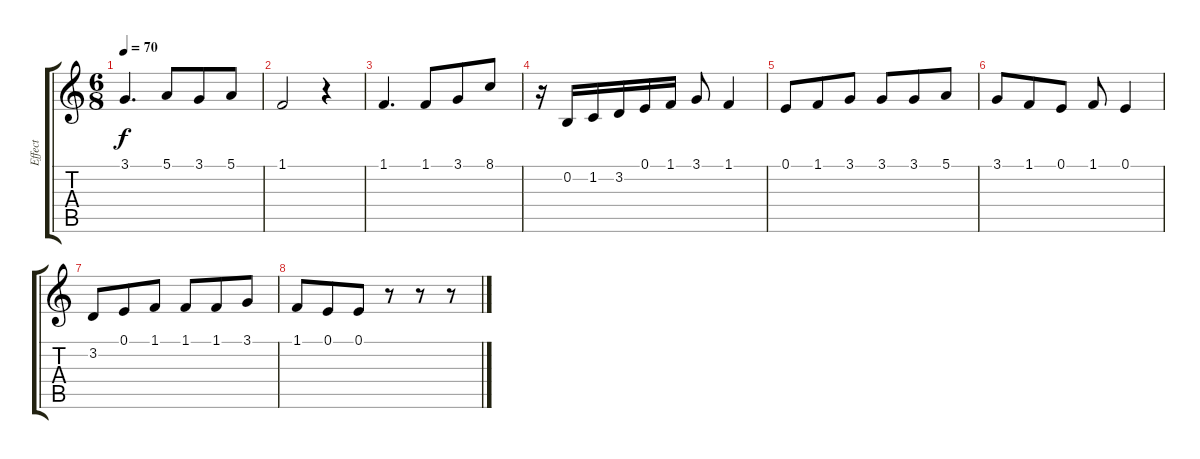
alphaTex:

\track ("Effect" "Effect") {instrument synthstrings1}
\staff {score tabs}
\tuning (E4 B3 G3 D3 A2 E2) {hide}
\ts (6 8)
\tempo 70
\clef g2
\ks c
3.1.4{d dy f} 5.1.8 3.1.8 5.1.8 |
1.1.2 r.4 |
1.1.4{d} 1.1.8 3.1.8 8.1.8 |
r.16 0.2.16 1.2.16 3.2.16 0.1.16 1.1.16 3.1.8 1.1.4 |
0.1.8 1.1.8 3.1.8 3.1.8 3.1.8 5.1.8 |
3.1.8 1.1.8 0.1.8 1.1.8 0.1.4 |
3.2.8 0.1.8 1.1.8 1.1.8 1.1.8 3.1.8 |
1.1.8 0.1.8 0.1.8 r.8 r.8 r.8
